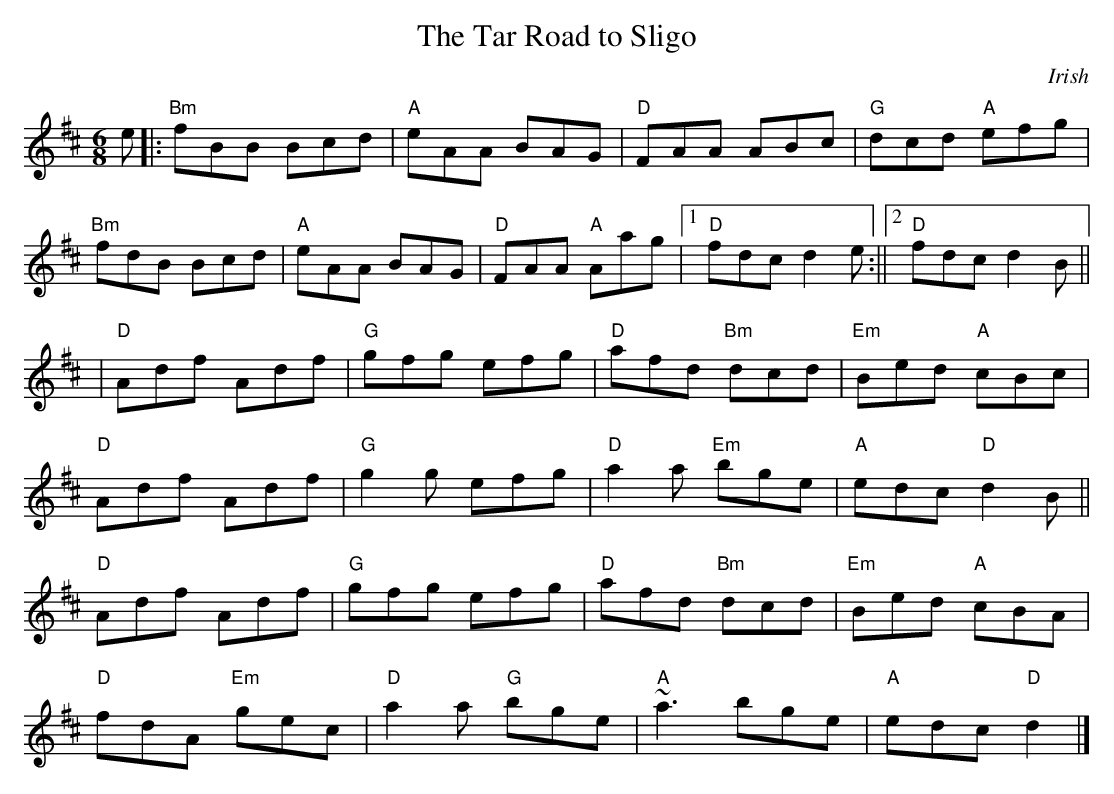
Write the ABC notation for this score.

X:1
T:The Tar Road to Sligo
C:Irish
M:6/8
K: D
 e|:"Bm"fBB Bcd|"A"eAA BAG|"D"FAA ABc|"G"dcd "A"efg|
"Bm"fdB Bcd |"A"eAA BAG|"D"FAA "A"Aag|[1"D"fdc d2 e :||[2"D" fdc d2 B ||
|"D"Adf Adf|"G"gfg efg|"D"afd "Bm"dcd|"Em"Bed "A"cBc|
"D"Adf Adf|"G"g2 g efg|"D"a2 a "Em"bge|"A"edc "D"d2 B||
"D"Adf Adf|"G"gfg efg|"D"afd "Bm"dcd|"Em"Bed "A"cBA|
"D"fdA "Em"gec|"D"a2 a "G"bge|"A"~a3 bge|"A"edc "D"d2 |]
